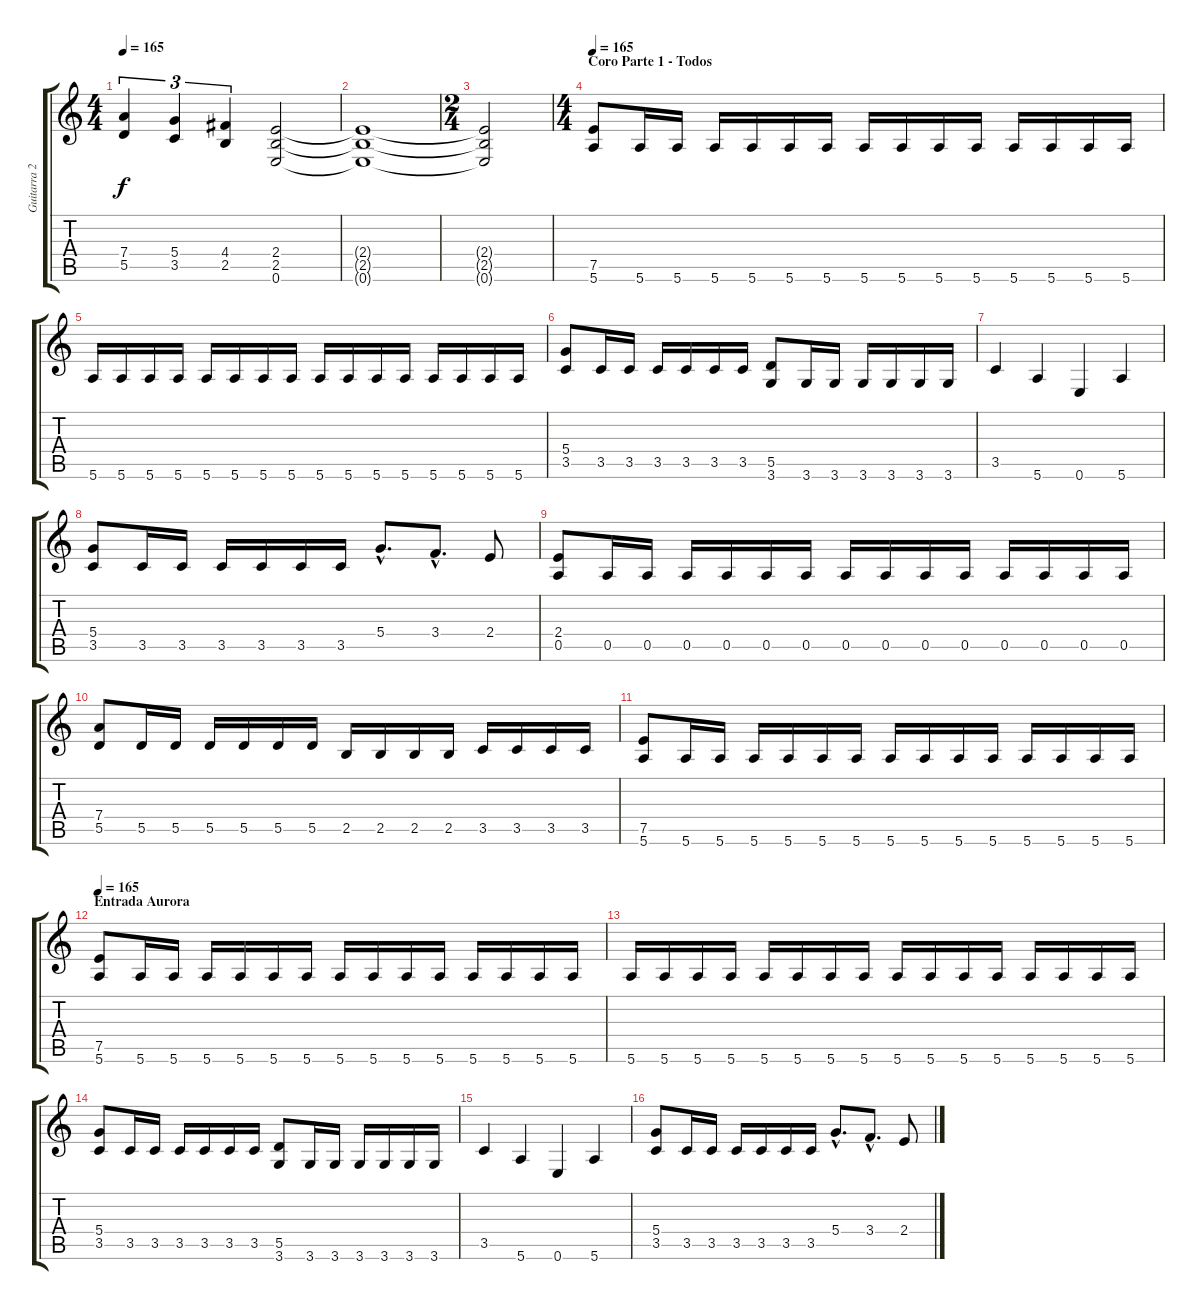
\track ("Guitarra 2" "Guitarra 2") {instrument overdrivenguitar}
\staff {score tabs}
\tuning (E4 B3 G3 D3 A2 E2) {hide}
\ts (4 4)
\tempo 165
\clef g2
\ks c
(7.4 5.5).4{tu (3 2) dy f} (5.4 3.5).4{tu (3 2)} (4.4 2.5).4{tu (3 2)} (2.4 2.5 0.6).2 |
(2.4{t} 2.5{t} 0.6{t}).1 |
\ts (2 4)
(2.4{t} 2.5{t} 0.6{t}).2 |
\ts (4 4)
\section ("" "Coro Parte 1 - Todos")
\tempo 165
(7.5 5.6).8 5.6.16 5.6.16 5.6.16 5.6.16 5.6.16 5.6.16 5.6.16 5.6.16 5.6.16 5.6.16 5.6.16 5.6.16 5.6.16 5.6.16 |
5.6.16 5.6.16 5.6.16 5.6.16 5.6.16 5.6.16 5.6.16 5.6.16 5.6.16 5.6.16 5.6.16 5.6.16 5.6.16 5.6.16 5.6.16 5.6.16 |
(5.4 3.5).8 3.5.16 3.5.16 3.5.16 3.5.16 3.5.16 3.5.16 (5.5 3.6).8 3.6.16 3.6.16 3.6.16 3.6.16 3.6.16 3.6.16 |
3.5.4 5.6.4 0.6.4 5.6.4 |
(5.4 3.5).8 3.5.16 3.5.16 3.5.16 3.5.16 3.5.16 3.5.16 5.4{hac}.8{d} 3.4{hac}.8{d} 2.4.8 |
(2.4 0.5).8 0.5.16 0.5.16 0.5.16 0.5.16 0.5.16 0.5.16 0.5.16 0.5.16 0.5.16 0.5.16 0.5.16 0.5.16 0.5.16 0.5.16 |
(7.4 5.5).8 5.5.16 5.5.16 5.5.16 5.5.16 5.5.16 5.5.16 2.5.16 2.5.16 2.5.16 2.5.16 3.5.16 3.5.16 3.5.16 3.5.16 |
(7.5 5.6).8 5.6.16 5.6.16 5.6.16 5.6.16 5.6.16 5.6.16 5.6.16 5.6.16 5.6.16 5.6.16 5.6.16 5.6.16 5.6.16 5.6.16 |
\section ("" "Entrada Aurora")
\tempo 165
(7.5 5.6).8 5.6.16 5.6.16 5.6.16 5.6.16 5.6.16 5.6.16 5.6.16 5.6.16 5.6.16 5.6.16 5.6.16 5.6.16 5.6.16 5.6.16 |
5.6.16 5.6.16 5.6.16 5.6.16 5.6.16 5.6.16 5.6.16 5.6.16 5.6.16 5.6.16 5.6.16 5.6.16 5.6.16 5.6.16 5.6.16 5.6.16 |
(5.4 3.5).8 3.5.16 3.5.16 3.5.16 3.5.16 3.5.16 3.5.16 (5.5 3.6).8 3.6.16 3.6.16 3.6.16 3.6.16 3.6.16 3.6.16 |
3.5.4 5.6.4 0.6.4 5.6.4 |
(5.4 3.5).8 3.5.16 3.5.16 3.5.16 3.5.16 3.5.16 3.5.16 5.4{hac}.8{d} 3.4{hac}.8{d} 2.4.8
